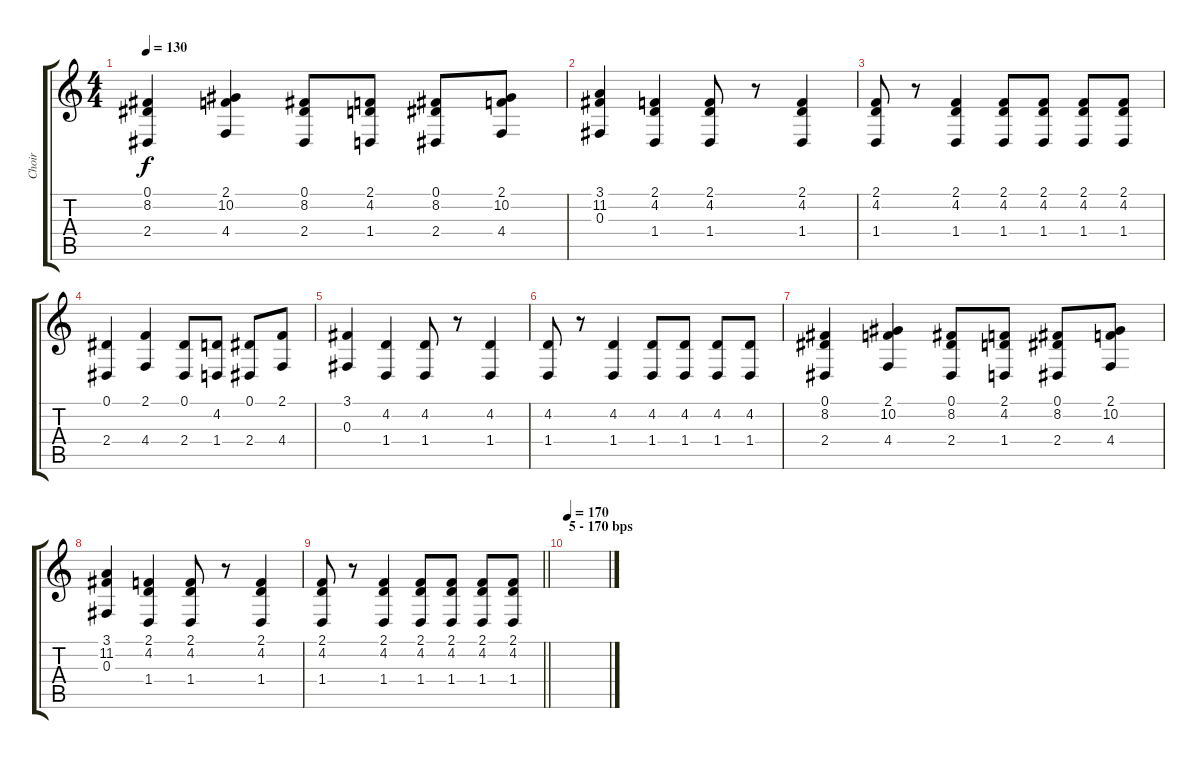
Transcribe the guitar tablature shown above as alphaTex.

\track ("Choir" "Choir") {instrument choiraahs}
\staff {score tabs}
\tuning (Eb4 Bb3 Gb3 Db3 Ab2 Eb2) {hide}
\ts (4 4)
\tempo 130
\clef g2
\ks c
(0.1 8.2 2.4).4{dy f} (2.1 10.2 4.4).4 (0.1 8.2 2.4).8 (2.1 4.2 1.4).8 (0.1 8.2 2.4).8 (2.1 10.2 4.4).8 |
(3.1 11.2 0.3).4 (2.1 4.2 1.4).4 (2.1 4.2 1.4).8 r.8 (2.1 4.2 1.4).4 |
(2.1 4.2 1.4).8 r.8 (2.1 4.2 1.4).4 (2.1 4.2 1.4).8 (2.1 4.2 1.4).8 (2.1 4.2 1.4).8 (2.1 4.2 1.4).8 |
(0.1 2.4).4 (2.1 4.4).4 (0.1 2.4).8 (4.2 1.4).8 (0.1 2.4).8 (2.1 4.4).8 |
(3.1 0.3).4 (4.2 1.4).4 (4.2 1.4).8 r.8 (4.2 1.4).4 |
(4.2 1.4).8 r.8 (4.2 1.4).4 (4.2 1.4).8 (4.2 1.4).8 (4.2 1.4).8 (4.2 1.4).8 |
(0.1 8.2 2.4).4 (2.1 10.2 4.4).4 (0.1 8.2 2.4).8 (2.1 4.2 1.4).8 (0.1 8.2 2.4).8 (2.1 10.2 4.4).8 |
(3.1 11.2 0.3).4 (2.1 4.2 1.4).4 (2.1 4.2 1.4).8 r.8 (2.1 4.2 1.4).4 |
\barLineRight lightlight
(2.1 4.2 1.4).8 r.8 (2.1 4.2 1.4).4 (2.1 4.2 1.4).8 (2.1 4.2 1.4).8 (2.1 4.2 1.4).8 (2.1 4.2 1.4).8 |
\section ("" "5 - 170 bps")
\tempo 170
